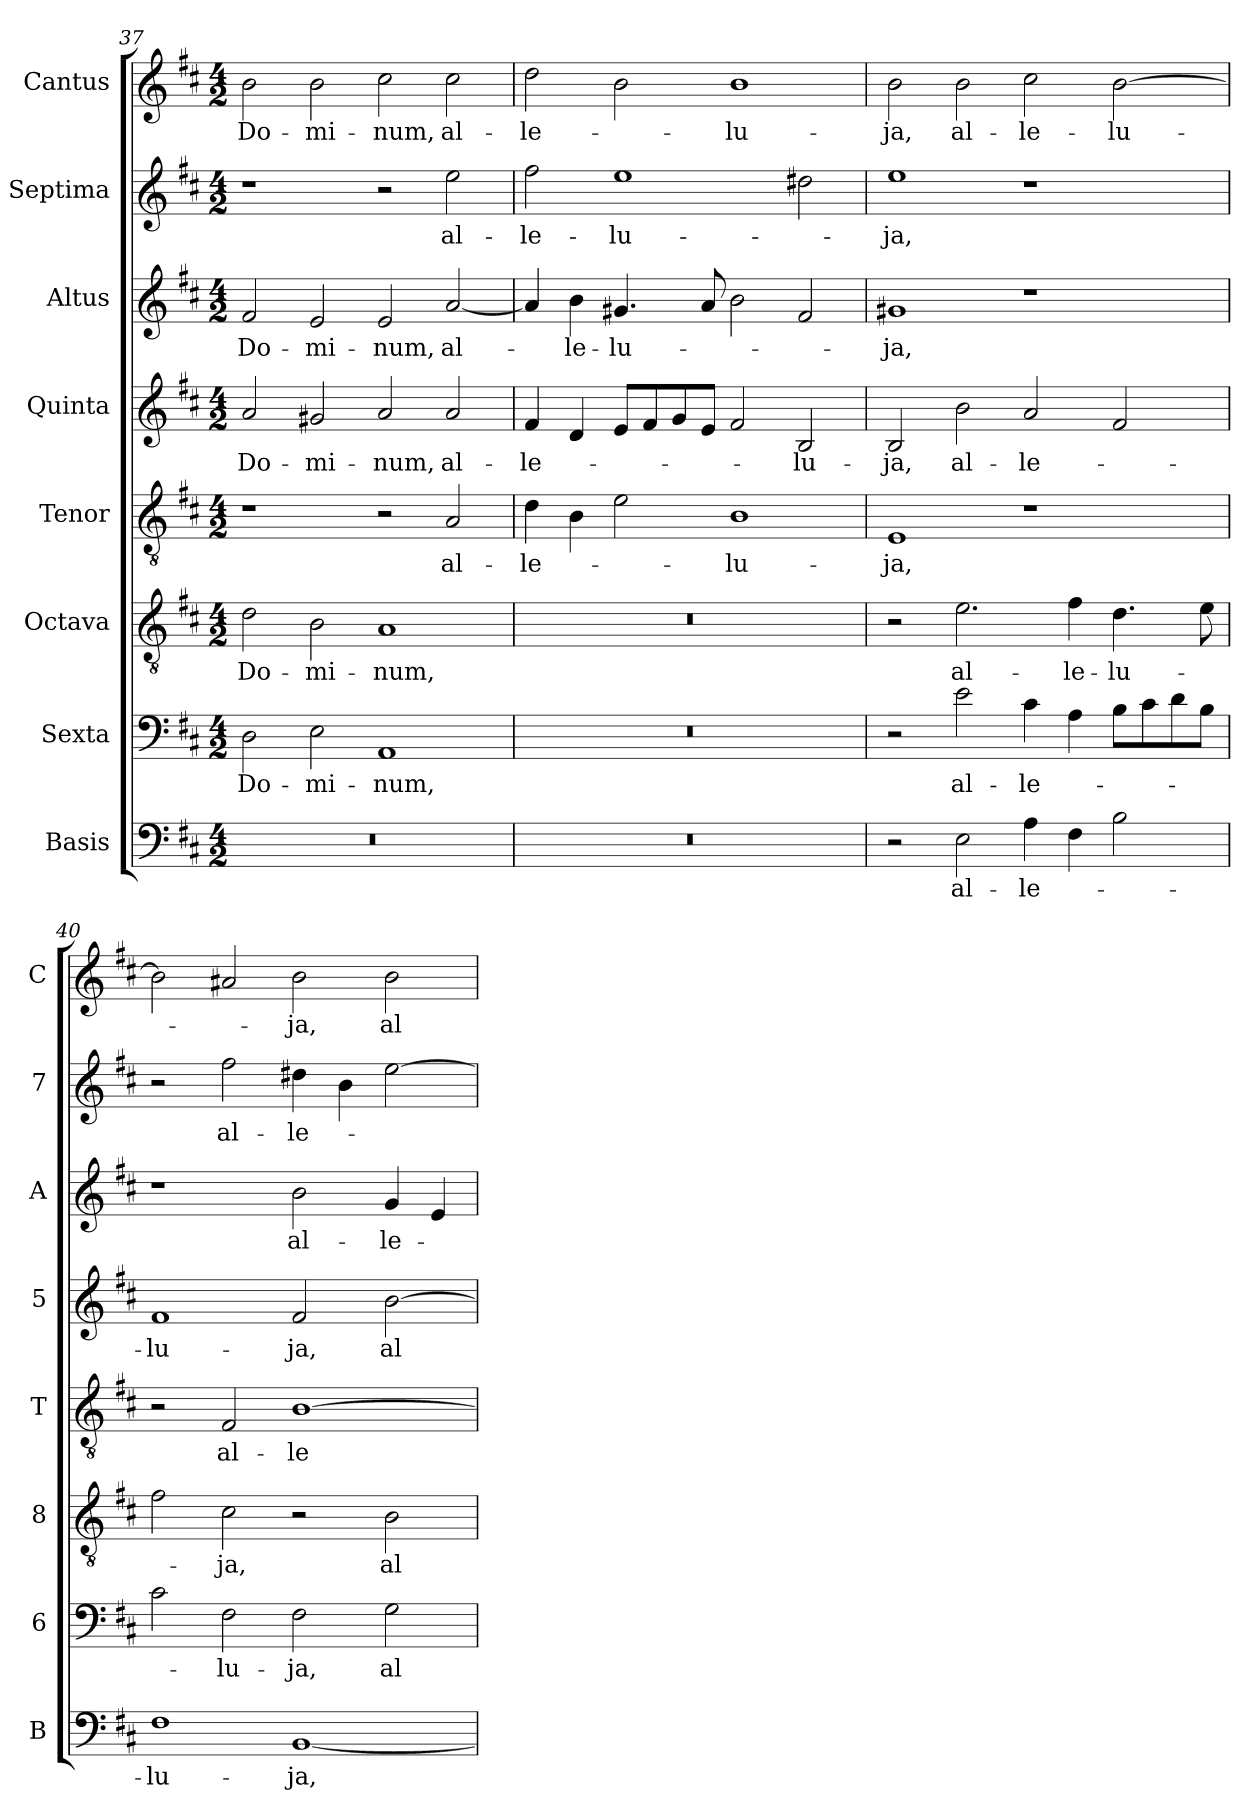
**kern	**text	**kern	**text	**kern	**text	**kern	**text	**kern	**text	**kern	**text	**kern	**text	**kern	**text
*part8	*part8	*part7	*part7	*part6	*part6	*part5	*part5	*part4	*part4	*part3	*part3	*part2	*part2	*part1	*part1
*staff8	*staff8	*staff7	*staff7	*staff6	*staff6	*staff5	*staff5	*staff4	*staff4	*staff3	*staff3	*staff2	*staff2	*staff1	*staff1
*I"Basis	*	*I"Sexta	*	*I"Octava	*	*I"Tenor	*	*I"Quinta	*	*I"Altus	*	*I"Septima	*	*I"Cantus	*
*I'B	*	*I'6	*	*I'8	*	*I'T	*	*I'5	*	*I'A	*	*I'7	*	*I'C	*
*clefF4	*	*clefF4	*	*clefGv2	*	*clefGv2	*	*clefG2	*	*clefG2	*	*clefG2	*	*clefG2	*
*k[f#c#]	*	*k[f#c#]	*	*k[f#c#]	*	*k[f#c#]	*	*k[f#c#]	*	*k[f#c#]	*	*k[f#c#]	*	*k[f#c#]	*
*D:	*	*D:	*	*D:	*	*D:	*	*D:	*	*D:	*	*D:	*	*D:	*
*M4/2	*	*M4/2	*	*M4/2	*	*M4/2	*	*M4/2	*	*M4/2	*	*M4/2	*	*M4/2	*
=37	=37	=37	=37	=37	=37	=37	=37	=37	=37	=37	=37	=37	=37	=37	=37
!	!	!	!LO:LY:b	!	!LO:LY:b	!	!	!	!LO:LY:b	!	!LO:LY:b	!	!	!	!LO:LY:b
0r	.	2D\	Do-	2d\	Do-	1r	.	2a/	Do-	2f#/	Do-	1r	.	2b\	Do-
!	!	!	!LO:LY:b	!	!LO:LY:b	!	!	!	!LO:LY:b	!	!LO:LY:b	!	!	!	!LO:LY:b
.	.	2E\	-mi-	2B\	-mi-	.	.	2g#X/	-mi-	2e/	-mi-	.	.	2b\	-mi-
!	!	!	!LO:LY:b	!	!LO:LY:b	!	!	!	!LO:LY:b	!	!LO:LY:b	!	!	!	!LO:LY:b
.	.	1AA	-num,	1A	-num,	2r	.	2a/	-num,	2e/	-num,	2r	.	2cc#\	-num,
!	!	!	!	!	!	!	!LO:LY:b	!	!LO:LY:b	!	!LO:LY:b	!	!LO:LY:b	!	!LO:LY:b
.	.	.	.	.	.	2A/	al-	2a/	al-	[2a/	al-	2ee\	al-	2cc#\	al-
=38	=38	=38	=38	=38	=38	=38	=38	=38	=38	=38	=38	=38	=38	=38	=38
!	!	!	!	!	!	!	!LO:LY:b	!	!LO:LY:b	!	!	!	!LO:LY:b	!	!LO:LY:b
0r	.	0r	.	0r	.	4d\	-le-	4f#/	-le-	4a/]	.	2ff#\	-le-	2dd\	-le-
!	!	!	!	!	!	!	!	!	!	!	!LO:LY:b	!	!	!	!
.	.	.	.	.	.	4B\	.	4d/	.	4b\	-le-	.	.	.	.
!	!	!	!	!	!	!	!	!	!	!	!LO:LY:b	!	!LO:LY:b	!	!
.	.	.	.	.	.	2e\	.	8e/L	.	4.g#X/	-lu-	1ee	-lu-	2b\	.
.	.	.	.	.	.	.	.	8f#/	.	.	.	.	.	.	.
.	.	.	.	.	.	.	.	8g/	.	.	.	.	.	.	.
.	.	.	.	.	.	.	.	8e/J	.	8a/	.	.	.	.	.
!	!	!	!	!	!	!	!LO:LY:b	!	!	!	!	!	!	!	!LO:LY:b
.	.	.	.	.	.	1B	-lu-	2f#/	.	2b\	.	.	.	1b	-lu-
!	!	!	!	!	!	!	!	!	!LO:LY:b	!	!	!	!	!	!
.	.	.	.	.	.	.	.	2B/	-lu-	2f#/	.	2dd#X\	.	.	.
!!LO:PB:g=z
=39	=39	=39	=39	=39	=39	=39	=39	=39	=39	=39	=39	=39	=39	=39	=39
!	!	!	!	!	!	!	!LO:LY:b	!	!LO:LY:b	!	!LO:LY:b	!	!LO:LY:b	!	!LO:LY:b
2r	.	2r	.	2r	.	1E	-ja,	2B/	-ja,	1g#X	-ja,	1ee	-ja,	2b\	-ja,
!	!LO:LY:b	!	!LO:LY:b	!	!LO:LY:b	!	!	!	!LO:LY:b	!	!	!	!	!	!LO:LY:b
2E\	al-	2e\	al-	2.e\	al-	.	.	2b\	al-	.	.	.	.	2b\	al-
!	!LO:LY:b	!	!LO:LY:b	!	!	!	!	!	!LO:LY:b	!	!	!	!	!	!LO:LY:b
4A\	-le-	4c#\	-le-	.	.	1r	.	2a/	-le-	1r	.	1r	.	2cc#\	-le-
!	!	!	!	!	!LO:LY:b	!	!	!	!	!	!	!	!	!	!
4F#\	.	4A\	.	4f#\	-le-	.	.	.	.	.	.	.	.	.	.
!	!	!	!	!	!LO:LY:b	!	!	!	!	!	!	!	!	!	!LO:LY:b
2B\	.	8B\L	.	4.d\	-lu-	.	.	2f#/	.	.	.	.	.	[2b\	-lu-
.	.	8c#\	.	.	.	.	.	.	.	.	.	.	.	.	.
.	.	8d\	.	.	.	.	.	.	.	.	.	.	.	.	.
.	.	8B\J	.	8e\	.	.	.	.	.	.	.	.	.	.	.
=40	=40	=40	=40	=40	=40	=40	=40	=40	=40	=40	=40	=40	=40	=40	=40
!	!LO:LY:b	!	!	!	!	!	!	!	!LO:LY:b	!	!	!	!	!	!
1F#	-lu-	2c#\	.	2f#\	.	2r	.	1f#	-lu-	1r	.	2r	.	2b\]	.
!	!	!	!LO:LY:b	!	!LO:LY:b	!	!LO:LY:b	!	!	!	!	!	!LO:LY:b	!	!
.	.	2F#\	-lu-	2c#\	-ja,	2F#/	al-	.	.	.	.	2ff#\	al-	2a#X/	.
!	!LO:LY:b	!	!LO:LY:b	!	!	!	!LO:LY:b	!	!LO:LY:b	!	!LO:LY:b	!	!LO:LY:b	!	!LO:LY:b
[1BB	-ja,	2F#\	-ja,	2r	.	[1B	-le-	2f#/	-ja,	2b\	al-	4dd#X\	-le-	2b\	-ja,
.	.	.	.	.	.	.	.	.	.	.	.	4b\	.	.	.
!	!	!	!LO:LY:b	!	!LO:LY:b	!	!	!	!LO:LY:b	!	!LO:LY:b	!	!	!	!LO:LY:b
.	.	2G\	al-	2B\	al-	.	.	[2b\	al-	4g/	-le-	[2ee\	.	2b\	al-
.	.	.	.	.	.	.	.	.	.	4e/	.	.	.	.	.
=	=	=	=	=	=	=	=	=	=	=	=	=	=	=	=
*-	*-	*-	*-	*-	*-	*-	*-	*-	*-	*-	*-	*-	*-	*-	*-
